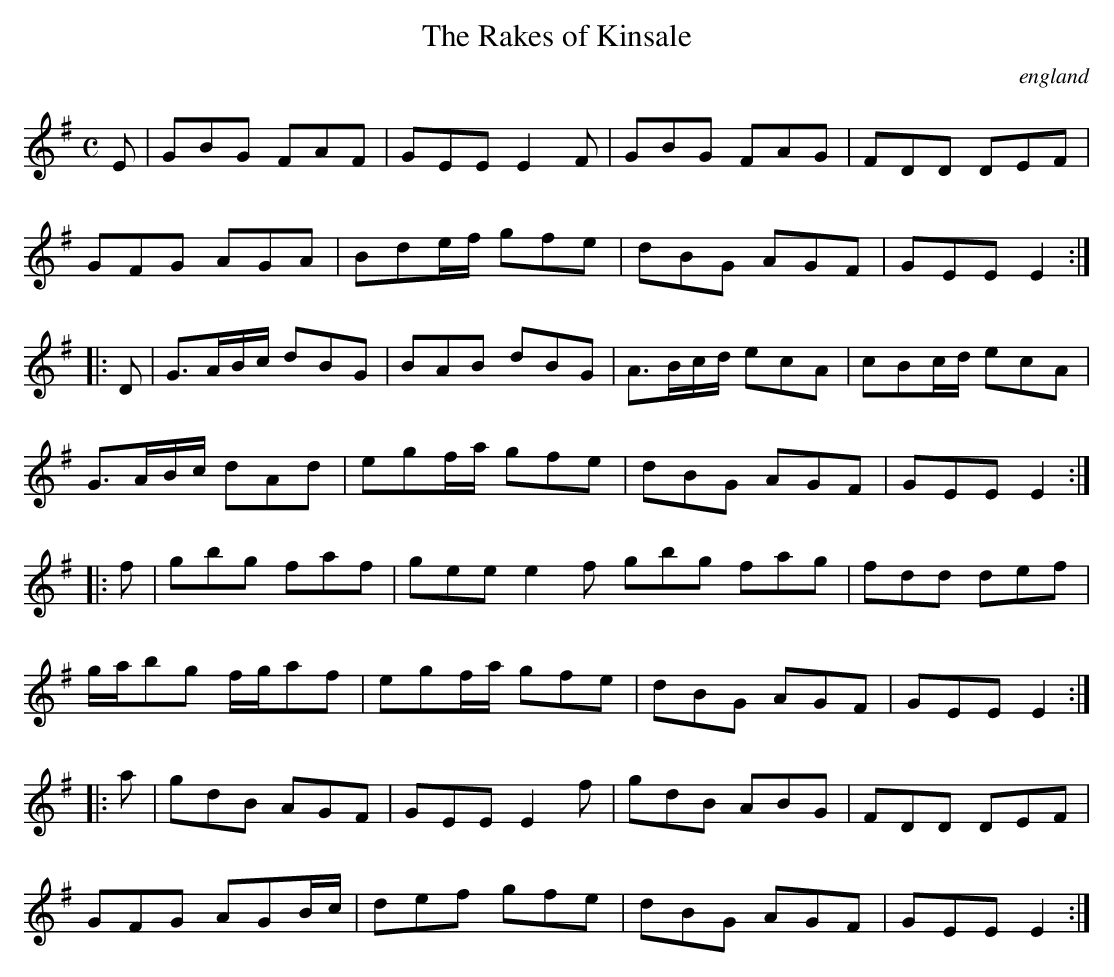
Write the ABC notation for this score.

X:1
T:The Rakes of Kinsale
O:england
L:1/8
M:C
K:G
E|GBG FAF|GEE E2 F|GBG FAG|FDD DEF|
GFG AGA|Bde/f/ gfe|dBG AGF|GEE E2:|
|:D|G3/2A/B/c/ dBG|BAB dBG|A3/2B/c/d/ ecA|cBc/d/ ecA|
G3/2A/B/c/ dAd|egf/a/ gfe|dBG AGF|GEE E2:|
|:f|gbg faf|gee e2 f gbg fag|fdd def|
g/a/bg f/g/af|egf/a/ gfe|dBG AGF|GEE E2:|
|:a|gdB AGF|GEE E2 f|gdB ABG|FDD DEF|
GFG AGB/c/|def gfe|dBG AGF|GEE E2:|
